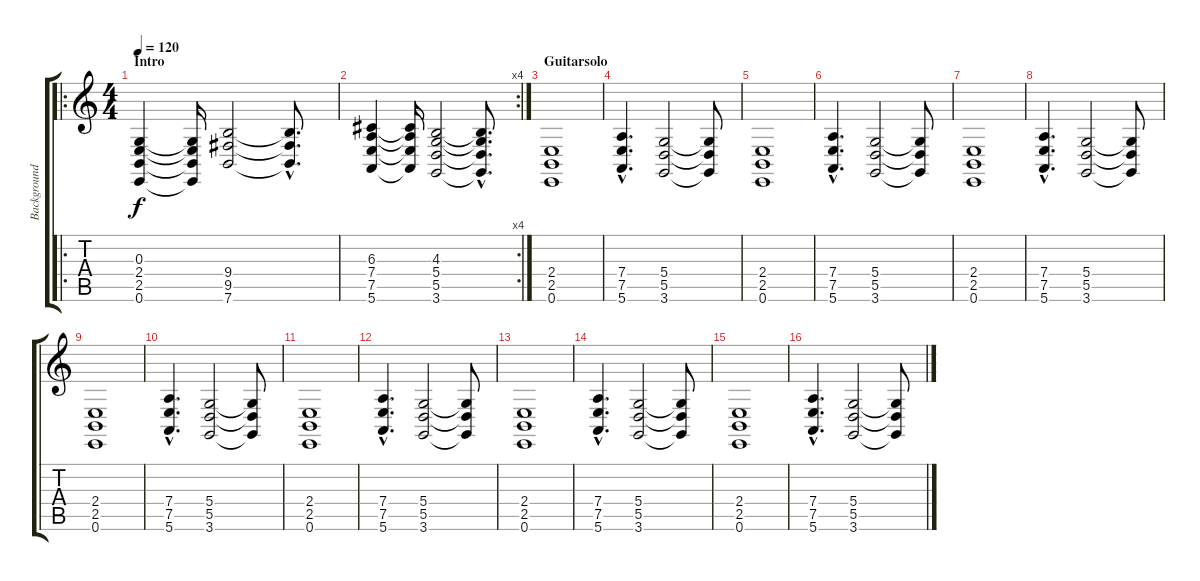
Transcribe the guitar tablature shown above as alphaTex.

\track ("Background" "Background") {instrument synthstrings2}
\staff {score tabs}
\tuning (E4 B3 G3 D3 A2 E2) {hide}
\ro
\ts (4 4)
\section ("" "Intro")
\tempo 120
\clef g2
\ks c
(0.3 2.4 2.5 0.6).4{dy f instrument synthstrings2} (0.3{t} 2.4{t} 2.5{t} 0.6{t}).16 (9.4 9.5 7.6).2 (9.4{hac t} 9.5{hac t} 7.6{hac t}).8{d} |
\rc 4
(6.3 7.4 7.5 5.6).4 (6.3{t} 7.4{t} 7.5{t} 5.6{t}).16 (4.3 5.4 5.5 3.6).2 (4.3{hac t} 5.4{hac t} 5.5{hac t} 3.6{hac t}).8{d} |
\section ("" "Guitarsolo")
(2.4 2.5 0.6).1 |
(7.4{hac} 7.5{hac} 5.6{hac}).4{d} (5.4 5.5 3.6).2 (5.4{t} 5.5{t} 3.6{t}).8 |
(2.4 2.5 0.6).1 |
(7.4{hac} 7.5{hac} 5.6{hac}).4{d} (5.4 5.5 3.6).2 (5.4{t} 5.5{t} 3.6{t}).8 |
(2.4 2.5 0.6).1 |
(7.4{hac} 7.5{hac} 5.6{hac}).4{d} (5.4 5.5 3.6).2 (5.4{t} 5.5{t} 3.6{t}).8 |
(2.4 2.5 0.6).1 |
(7.4{hac} 7.5{hac} 5.6{hac}).4{d} (5.4 5.5 3.6).2 (5.4{t} 5.5{t} 3.6{t}).8 |
(2.4 2.5 0.6).1 |
(7.4{hac} 7.5{hac} 5.6{hac}).4{d} (5.4 5.5 3.6).2 (5.4{t} 5.5{t} 3.6{t}).8 |
(2.4 2.5 0.6).1 |
(7.4{hac} 7.5{hac} 5.6{hac}).4{d} (5.4 5.5 3.6).2 (5.4{t} 5.5{t} 3.6{t}).8 |
(2.4 2.5 0.6).1 |
(7.4{hac} 7.5{hac} 5.6{hac}).4{d} (5.4 5.5 3.6).2 (5.4{t} 5.5{t} 3.6{t}).8
